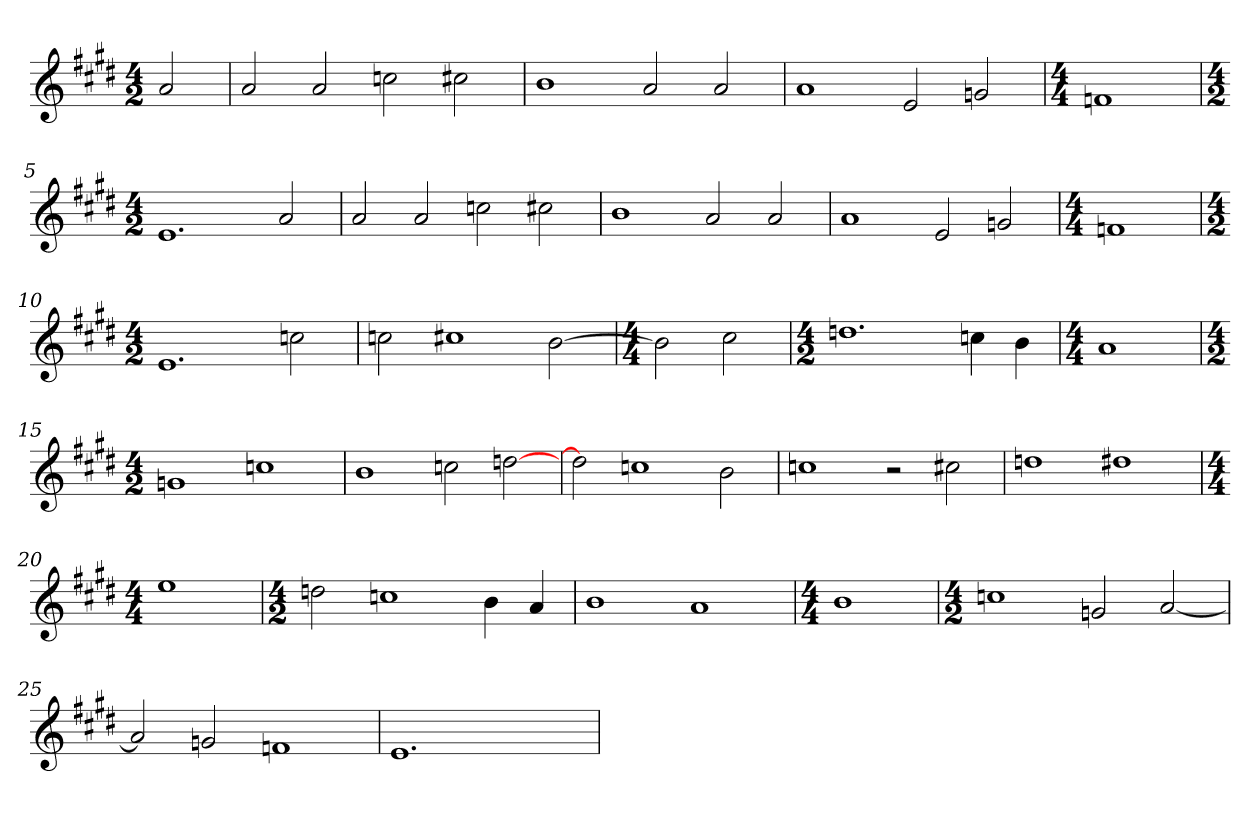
**kern
*part1
*staff1
*clefG2
*k[f#c#g#d#]
*E:
*M4/2
=
2a
=1
2a
2a
2ccn
2cc#
=2
1b
2a
2a
=3
1a
2e
2gn
=4
*M4/4
1fn
=5
*M4/2
1.e
2a
=6
2a
2a
2ccn
2cc#
=7
1b
2a
2a
=8
1a
2e
2gn
=9
*M4/4
1fn
=10
*M4/2
1.e
2ccn
=11
2ccn
1cc#
[2b
=12
*M4/4
2b]
2cc#
=13
*M4/2
1.ddn
4ccn
4b
=14
*M4/4
1a
=15
*M4/2
1gn
1ccn
=16
1b
2ccn
[2ddn
=17
2dd#]
1ccn
2b
=18
1ccn
2r
2cc#
=19
1ddn
1dd#
=20
*M4/4
1ee
=21
*M4/2
2ddn
1ccn
4b
4a
=22
1b
1a
=23
*M4/4
1b
=24
*M4/2
1ccn
2gn
[2a
=25
2a]
2gn
1fn
=26
1.e
2ryy
=
*-
